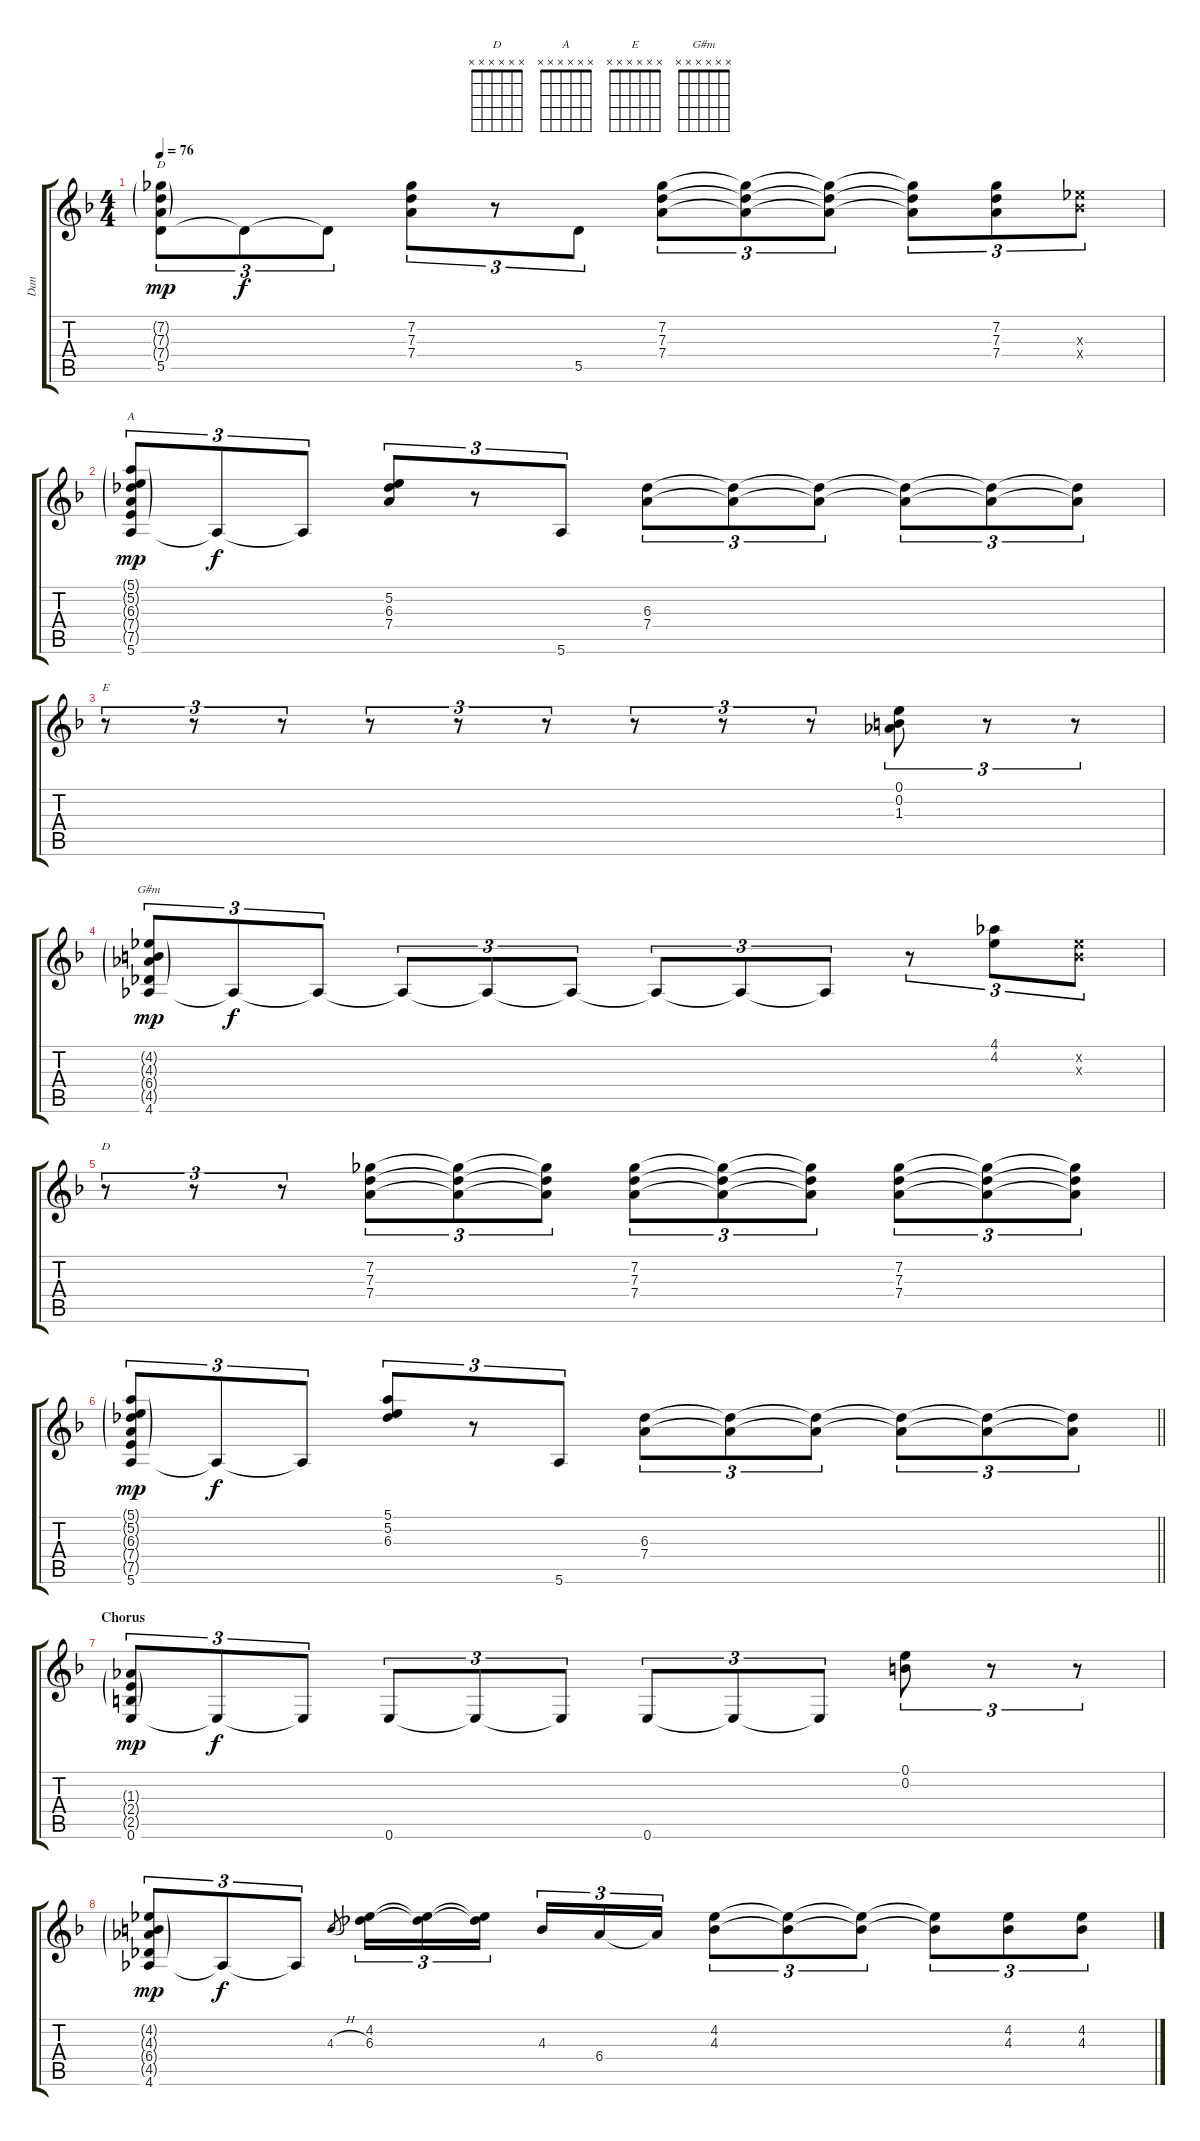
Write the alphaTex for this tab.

\track ("Dan" "Dan") {instrument electricguitarclean}
\staff {score tabs}
\tuning (E4 B3 G3 D3 A2 E2) {hide}
\chord ("D" 6 8 8 8 6 x) {firstfret 6 barre 6}
\chord ("A" x x x x x x)
\chord ("E" x x x x x x)
\chord ("G#m" x x x x x x)
\chord ("D" x x x x x x)
\ts (4 4)
\tempo 76
\clef g2
\ks f
(7.2{g} 7.3{g} 7.4{g} 5.5).8{tu (3 2) ch "D" dy mp} 5.5{t}.8{tu (3 2) dy f} 5.5{t}.8{tu (3 2)} (7.2 7.3 7.4).8{tu (3 2)} r.8{tu (3 2)} 5.5.8{tu (3 2)} (7.2 7.3 7.4).8{tu (3 2)} (7.2{t} 7.3{t} 7.4{t}).8{tu (3 2)} (7.2{t} 7.3{t} 7.4{t}).8{tu (3 2)} (7.2{t} 7.3{t} 7.4{t}).8{tu (3 2)} (7.2 7.3 7.4).8{tu (3 2)} (8.3{x} 8.4{x}).8{tu (3 2)} |
(5.1{g} 5.2{g} 6.3{g} 7.4{g} 7.5{g} 5.6).8{tu (3 2) ch "A" dy mp} 5.6{t}.8{tu (3 2) dy f} 5.6{t}.8{tu (3 2)} (5.2 6.3 7.4).8{tu (3 2)} r.8{tu (3 2)} 5.6.8{tu (3 2)} (6.3 7.4).8{tu (3 2)} (6.3{t} 7.4{t}).8{tu (3 2)} (6.3{t} 7.4{t}).8{tu (3 2)} (6.3{t} 7.4{t}).8{tu (3 2)} (6.3{t} 7.4{t}).8{tu (3 2)} (6.3{t} 7.4{t}).8{tu (3 2)} |
r.8{tu (3 2) ch "E"} r.8{tu (3 2)} r.8{tu (3 2)} r.8{tu (3 2)} r.8{tu (3 2)} r.8{tu (3 2)} r.8{tu (3 2)} r.8{tu (3 2)} r.8{tu (3 2)} (0.1 0.2 1.3).8{tu (3 2)} r.8{tu (3 2)} r.8{tu (3 2)} |
(4.2{g} 4.3{g} 6.4{g} 4.5{g} 4.6).8{tu (3 2) ch "G#m" dy mp} 4.6{t}.8{tu (3 2) dy f} 4.6{t}.8{tu (3 2)} 4.6{t}.8{tu (3 2)} 4.6{t}.8{tu (3 2)} 4.6{t}.8{tu (3 2)} 4.6{t}.8{tu (3 2)} 4.6{t}.8{tu (3 2)} 4.6{t}.8{tu (3 2)} r.8{tu (3 2)} (4.1 4.2).8{tu (3 2)} (4.2{x} 4.3{x}).8{tu (3 2)} |
r.8{tu (3 2) ch "D"} r.8{tu (3 2)} r.8{tu (3 2)} (7.2 7.3 7.4).8{tu (3 2)} (7.2{t} 7.3{t} 7.4{t}).8{tu (3 2)} (7.2{t} 7.3{t} 7.4{t}).8{tu (3 2)} (7.2 7.3 7.4).8{tu (3 2)} (7.2{t} 7.3{t} 7.4{t}).8{tu (3 2)} (7.2{t} 7.3{t} 7.4{t}).8{tu (3 2)} (7.2 7.3 7.4).8{tu (3 2)} (7.2{t} 7.3{t} 7.4{t}).8{tu (3 2)} (7.2{t} 7.3{t} 7.4{t}).8{tu (3 2)} |
\barLineRight lightlight
(5.1{g} 5.2{g} 6.3{g} 7.4{g} 7.5{g} 5.6).8{tu (3 2) dy mp} 5.6{t}.8{tu (3 2) dy f} 5.6{t}.8{tu (3 2)} (5.1 5.2 6.3).8{tu (3 2)} r.8{tu (3 2)} 5.6.8{tu (3 2)} (6.3 7.4).8{tu (3 2)} (6.3{t} 7.4{t}).8{tu (3 2)} (6.3{t} 7.4{t}).8{tu (3 2)} (6.3{t} 7.4{t}).8{tu (3 2)} (6.3{t} 7.4{t}).8{tu (3 2)} (6.3{t} 7.4{t}).8{tu (3 2)} |
\section ("" "Chorus")
(1.3{g} 2.4{g} 2.5{g} 0.6).8{tu (3 2) dy mp} 0.6{t}.8{tu (3 2) dy f} 0.6{t}.8{tu (3 2)} 0.6.8{tu (3 2)} 0.6{t}.8{tu (3 2)} 0.6{t}.8{tu (3 2)} 0.6.8{tu (3 2)} 0.6{t}.8{tu (3 2)} 0.6{t}.8{tu (3 2)} (0.1 0.2).8{tu (3 2)} r.8{tu (3 2)} r.8{tu (3 2)} |
(4.2{g} 4.3{g} 6.4{g} 4.5{g} 4.6).8{tu (3 2) dy mp} 4.6{t}.8{tu (3 2) dy f} 4.6{t}.8{tu (3 2)} 4.3{h}.8{gr} (4.2 6.3).16{tu (3 2)} (4.2{t} 6.3{t}).16{tu (3 2)} (4.2{t} 6.3{t}).16{tu (3 2) beam splitsecondary} 4.3.16{tu (3 2)} 6.4.16{tu (3 2)} 6.4{t}.16{tu (3 2)} (4.2 4.3).8{tu (3 2)} (4.2{t} 4.3{t}).8{tu (3 2)} (4.2{t} 4.3{t}).8{tu (3 2)} (4.2{t} 4.3{t}).8{tu (3 2)} (4.2 4.3).8{tu (3 2)} (4.2 4.3).8{tu (3 2)}
